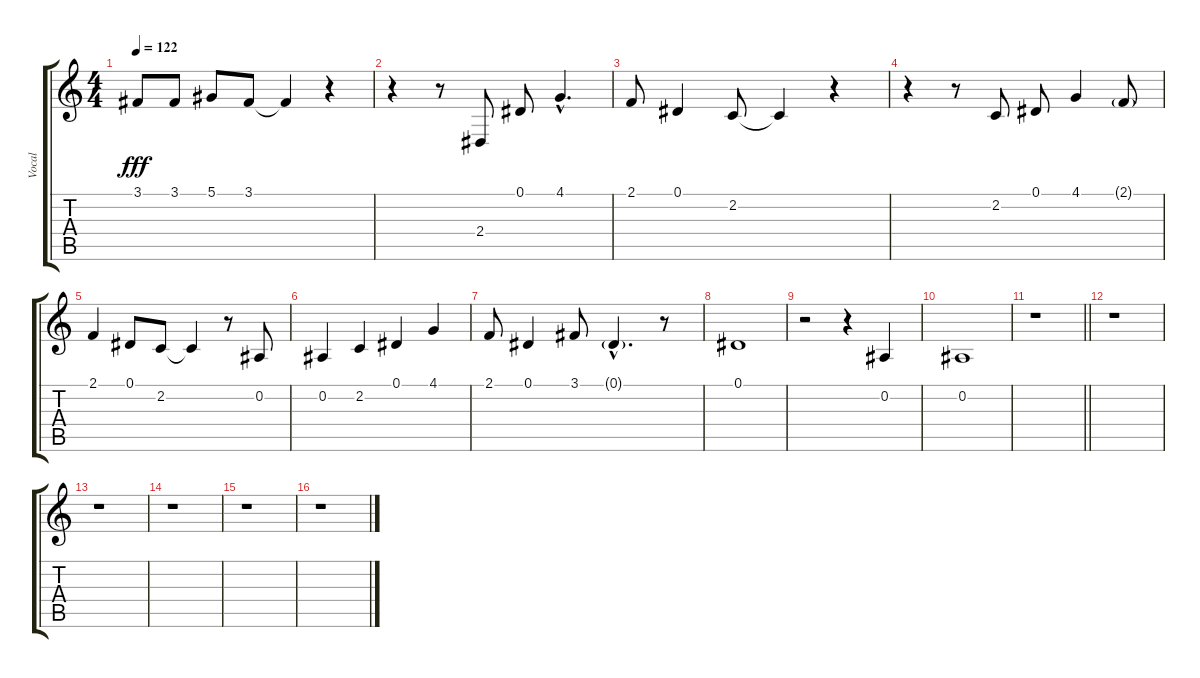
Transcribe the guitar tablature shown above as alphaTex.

\track ("Vocal" "Vocal") {instrument tenorsax}
\staff {score tabs}
\tuning (Eb4 Bb3 Gb3 Db3 Ab2 Eb2) {hide}
\ts (4 4)
\tempo 122
\clef g2
\ks c
3.1.8{dy fff} 3.1.8 5.1.8 3.1.8 3.1{t}.4 r.4 |
r.4 r.8 2.4.8 0.1.8 4.1{hac}.4{d} |
2.1.8 0.1.4 2.2.8 2.2{t}.4 r.4 |
r.4 r.8 2.2.8 0.1.8 4.1.4 2.1{g}.8 |
2.1.4 0.1.8 2.2.8 2.2{t}.4 r.8 0.2.8 |
0.2.4 2.2.4 0.1.4 4.1.4 |
2.1.8 0.1.4 3.1.8 0.1{g hac}.4{d} r.8 |
0.1.1 |
r.2 r.4 0.2.4 |
0.2.1 |
\barLineRight lightlight
r.1 |
r.1 |
r.1 |
r.1 |
r.1 |
r.1
